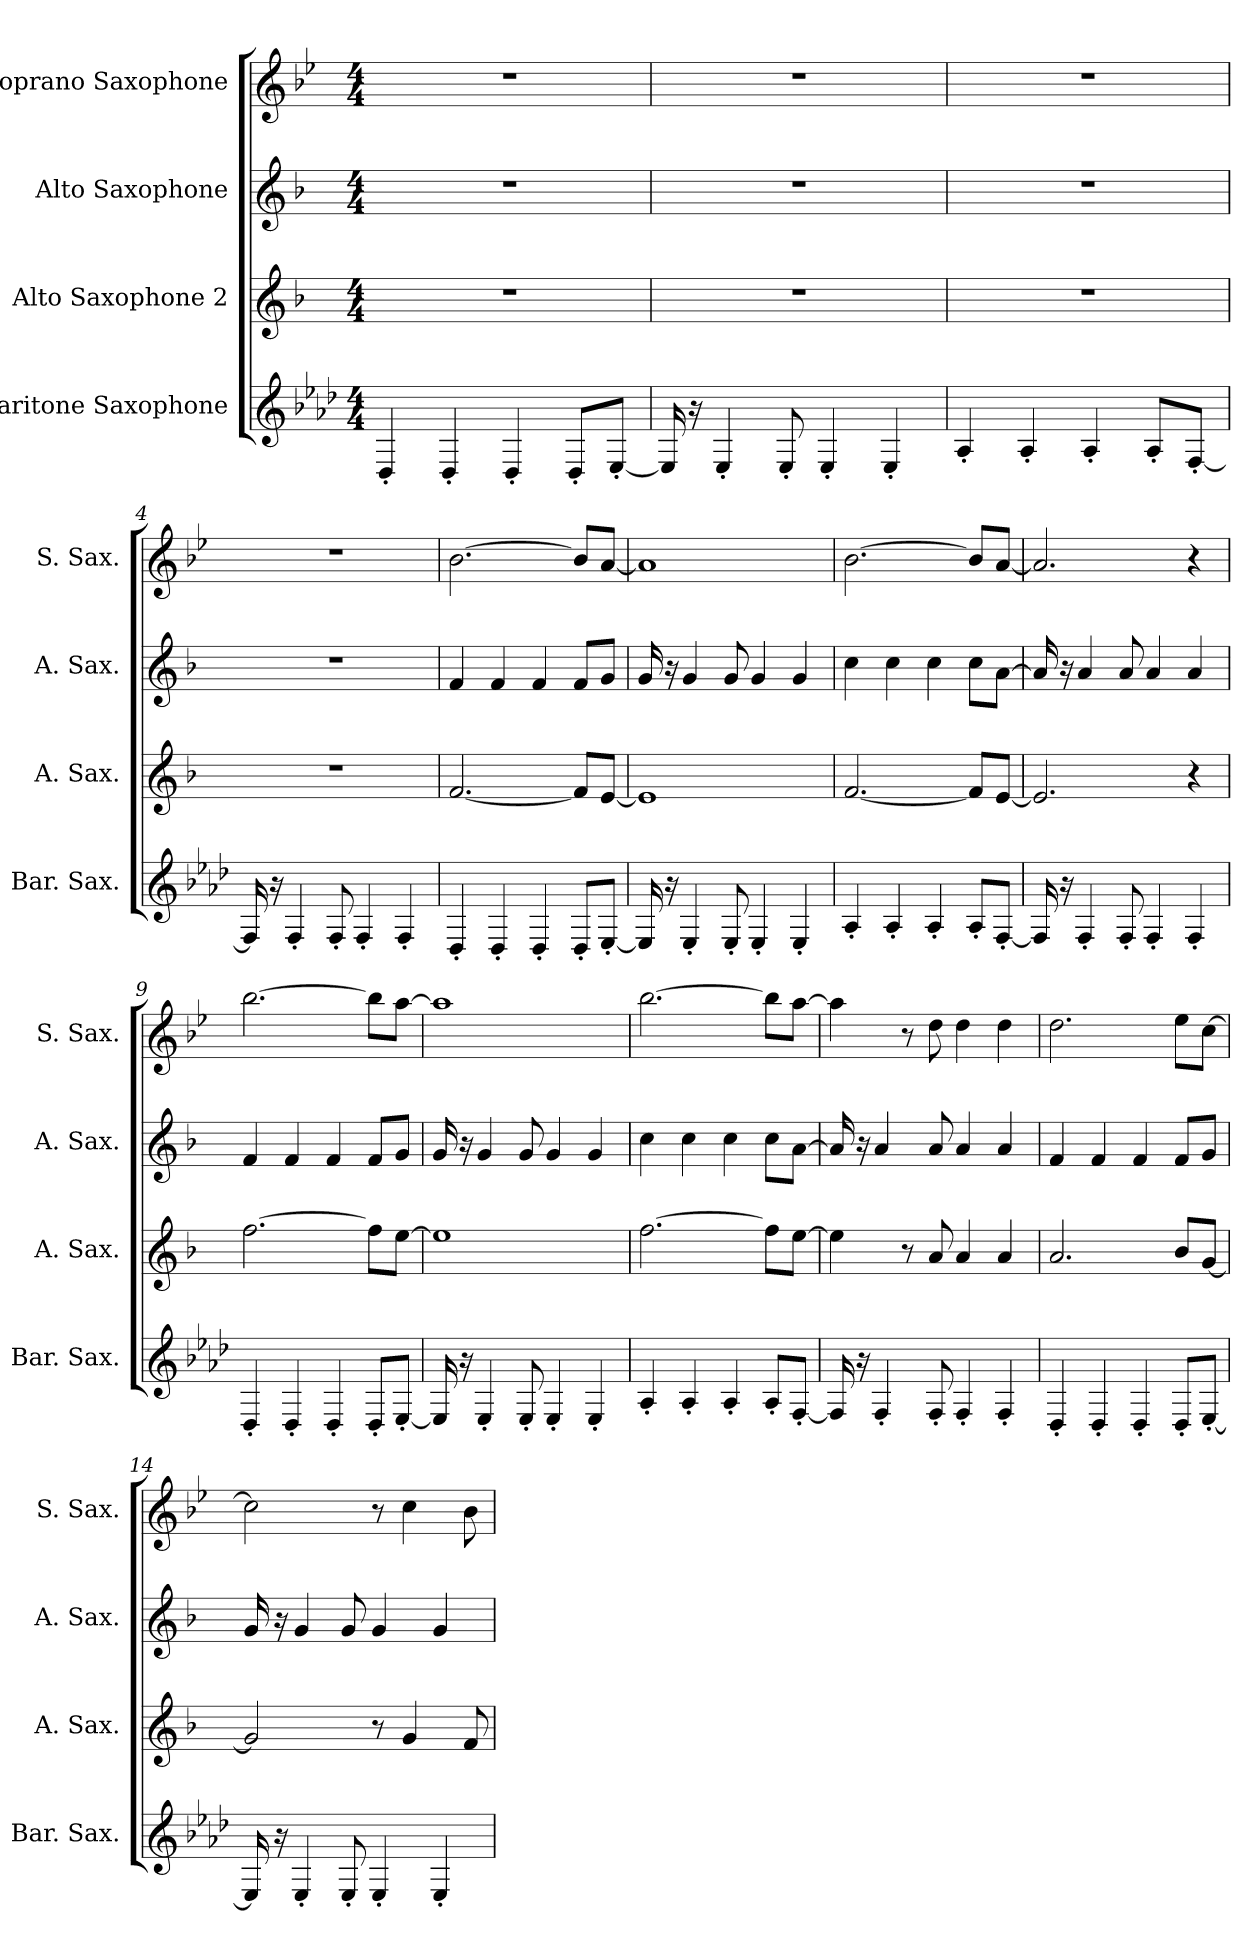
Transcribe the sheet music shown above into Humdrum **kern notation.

**kern	**kern	**kern	**kern
*part4	*part3	*part2	*part1
*staff4	*staff3	*staff2	*staff1
*I"Baritone Saxophone	*I"Alto Saxophone 2	*I"Alto Saxophone	*I"Soprano Saxophone
*I'Bar. Sax.	*I'A. Sax.	*I'A. Sax.	*I'S. Sax.
*clefG2	*clefG2	*clefG2	*clefG2
*ITrd12c21	*ITrd5c9	*ITrd5c9	*ITrd1c2
*k[b-e-a-d-]	*k[b-e-a-d-]	*k[b-e-a-d-]	*k[b-e-a-d-]
*M4/4	*M4/4	*M4/4	*M4/4
*MM138	*MM138	*MM138	*MM138
=1	=1	=1	=1
4DD-'/	1r	1r	1r
4DD-'/	.	.	.
4DD-'/	.	.	.
8DD-'/L	.	.	.
[8EE-'/J	.	.	.
=2	=2	=2	=2
16EE-/]	1r	1r	1r
16r	.	.	.
4EE-'/	.	.	.
8EE-'/	.	.	.
4EE-'/	.	.	.
4EE-'/	.	.	.
=3	=3	=3	=3
4AA-'/	1r	1r	1r
4AA-'/	.	.	.
4AA-'/	.	.	.
8AA-'/L	.	.	.
[8FF'/J	.	.	.
=4	=4	=4	=4
16FF/]	1r	1r	1r
16r	.	.	.
4FF'/	.	.	.
8FF'/	.	.	.
4FF'/	.	.	.
4FF'/	.	.	.
!!LO:LB:g=z
=5	=5	=5	=5
4DD-'/	[2.A-/	4A-/	[2.a-\
4DD-'/	.	4A-/	.
4DD-'/	.	4A-/	.
8DD-'/L	8A-/L]	8A-/L	8a-/L]
[8EE-'/J	[8G/J	8B-/J	[8g/J
=6	=6	=6	=6
16EE-/]	1G]	16B-/	1g]
16r	.	16r	.
4EE-'/	.	4B-/	.
8EE-'/	.	8B-/	.
4EE-'/	.	4B-/	.
4EE-'/	.	4B-/	.
=7	=7	=7	=7
4AA-'/	[2.A-/	4e-\	[2.a-\
4AA-'/	.	4e-\	.
4AA-'/	.	4e-\	.
8AA-'/L	8A-/L]	8e-\L	8a-/L]
[8FF'/J	[8G/J	[8c\J	[8g/J
=8	=8	=8	=8
16FF/]	2.G/]	16c/]	2.g/]
16r	.	16r	.
4FF'/	.	4c/	.
8FF'/	.	8c/	.
4FF'/	.	4c/	.
4FF'/	4r	4c/	4r
=9	=9	=9	=9
4DD-'/	[2.a-\	4A-/	[2.aa-\
4DD-'/	.	4A-/	.
4DD-'/	.	4A-/	.
8DD-'/L	8a-\L]	8A-/L	8aa-\L]
[8EE-'/J	[8g\J	8B-/J	[8gg\J
!!LO:PB:g=z
=10	=10	=10	=10
16EE-/]	1g]	16B-/	1gg]
16r	.	16r	.
4EE-'/	.	4B-/	.
8EE-'/	.	8B-/	.
4EE-'/	.	4B-/	.
4EE-'/	.	4B-/	.
=11	=11	=11	=11
4AA-'/	[2.a-\	4e-\	[2.aa-\
4AA-'/	.	4e-\	.
4AA-'/	.	4e-\	.
8AA-'/L	8a-\L]	8e-\L	8aa-\L]
[8FF'/J	[8g\J	[8c\J	[8gg\J
=12	=12	=12	=12
16FF/]	4g\]	16c/]	4gg\]
16r	.	16r	.
4FF'/	.	4c/	.
.	8r	.	8r
8FF'/	8c/	8c/	8cc\
4FF'/	4c/	4c/	4cc\
4FF'/	4c/	4c/	4cc\
=13	=13	=13	=13
4DD-'/	2.c/	4A-/	2.cc\
4DD-'/	.	4A-/	.
4DD-'/	.	4A-/	.
8DD-'/L	8d-/L	8A-/L	8dd-\L
[8EE-'/J	[8B-/J	8B-/J	[8b-\J
=14	=14	=14	=14
16EE-/]	2B-/]	16B-/	2b-\]
16r	.	16r	.
4EE-'/	.	4B-/	.
8EE-'/	.	8B-/	.
4EE-'/	8r	4B-/	8r
.	4B-/	.	4b-\
4EE-'/	.	4B-/	.
.	8A-/	.	8a-\
=	=	=	=
*-	*-	*-	*-
